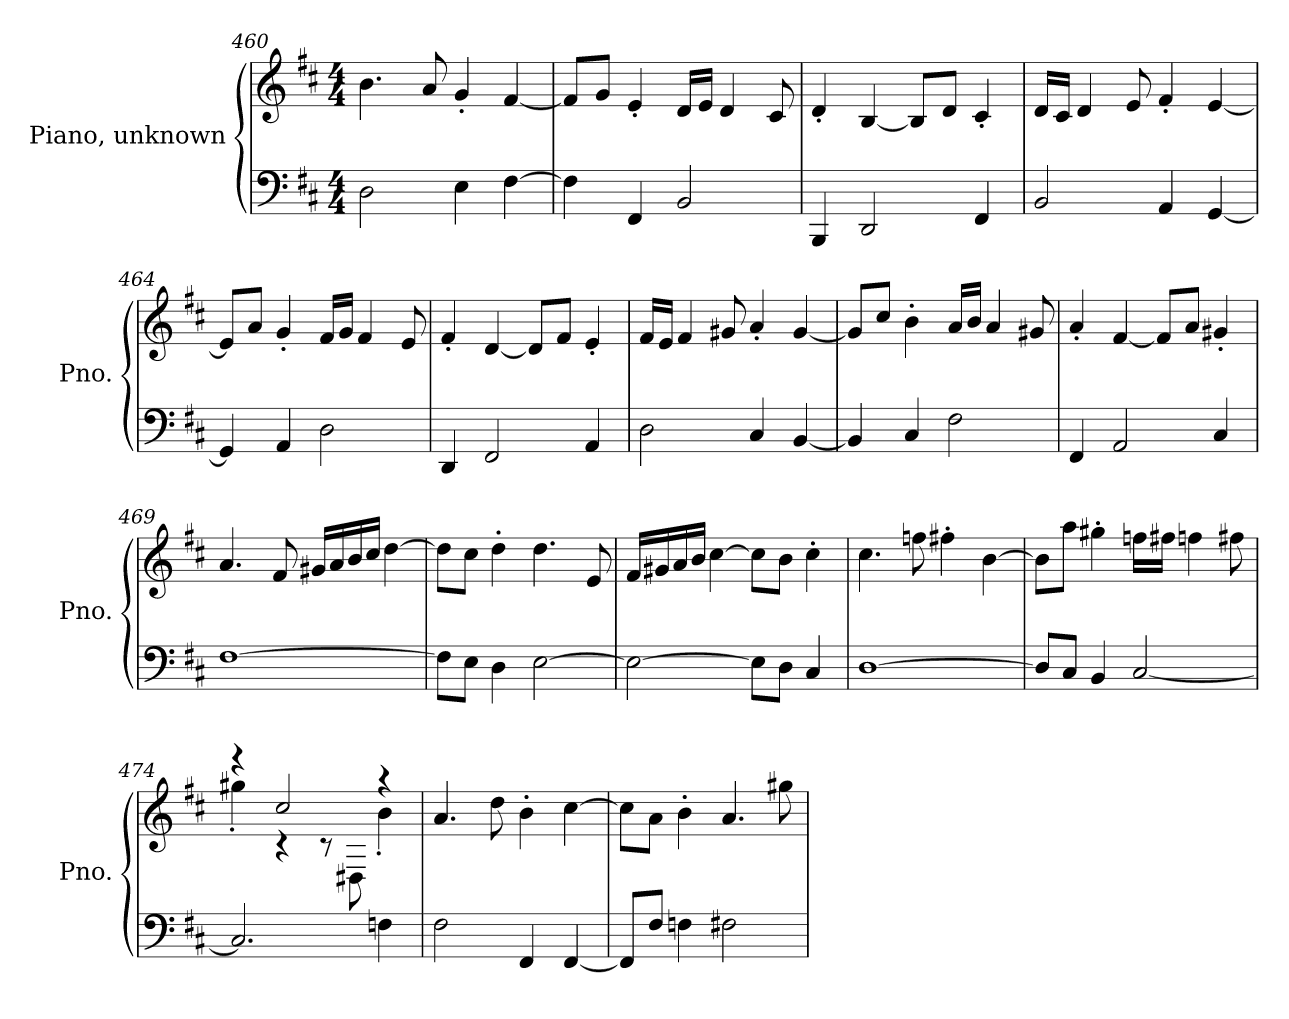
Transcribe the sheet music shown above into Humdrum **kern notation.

**kern	**kern
*part1	*part1
*staff2	*staff1
*I"Piano, unknown	*
*I'Pno.	*
*clefF4	*clefG2
*k[f#c#]	*k[f#c#]
*M4/4	*M4/4
=460	=460
2D\	4.b\
.	8a/
4E\	4g'/
[4F#\	[4f#/
=461	=461
4F#\]	8f#/L]
.	8g/J
4FF#/	4e'/
2BB/	16d/LL
.	16e/JJ
.	4d/
.	8c#/
!!LO:LB:g=z
=462	=462
4BBB/	4d'/
2DD/	[4B/
.	8B/L]
.	8d/J
4FF#/	4c#'/
=463	=463
2BB/	16d/LL
.	16c#/JJ
.	4d/
.	8e/
4AA/	4f#'/
[4GG/	[4e/
=464	=464
4GG/]	8e/L]
.	8a/J
4AA/	4g'/
2D\	16f#/LL
.	16g/JJ
.	4f#/
.	8e/
=465	=465
4DD/	4f#'/
2FF#/	[4d/
.	8d/L]
.	8f#/J
4AA/	4e'/
=466	=466
2D\	16f#/LL
.	16e/JJ
.	4f#/
.	8g#X/
4C#/	4a'/
[4BB/	[4g#/
!!LO:LB:g=z
=467	=467
4BB/]	8g#/L]
.	8cc#/J
4C#/	4b'\
2F#\	16a/LL
.	16b/JJ
.	4a/
.	8g#X/
=468	=468
4FF#/	4a'/
2AA/	[4f#/
.	8f#/L]
.	8a/J
4C#/	4g#X'/
=469	=469
[1F#	4.a/
.	8f#/
.	16g#X/LL
.	16a/
.	16b/
.	16cc#/JJ
.	[4dd\
=470	=470
8F#\L]	8dd\L]
8E\J	8cc#\J
4D\	4dd'\
[2E\	4.dd\
.	8e/
=471	=471
2E\_	16f#/LL
.	16g#X/
.	16a/
.	16b/JJ
.	[4cc#\
8E\L]	8cc#\L]
8D\J	8b\J
4C#/	4cc#'\
!!LO:LB:g=z
=472	=472
[1D	4.cc#\
.	8ffn\
.	4ff#X'\
.	[4b\
=473	=473
8D/L]	8b\L]
8C#/J	8aa\J
4BB/	4gg#X'\
[2C#/	16ffn\LL
.	16ff#X\JJ
.	4ffn\
.	8ff#X\
=474	=474
*	*^
2.C#/]	4r	4gg#X'\
.	2cc#/	4r
.	.	8r
.	.	8D#X\
4Fn\	4r	4b'\
*	*v	*v
=475	=475
2F#\	4.a/
.	8dd\
4FF#/	4b'\
[4FF#/	[4cc#\
=476	=476
8FF#/L]	8cc#\L]
8F#/J	8a\J
4Fn\	4b'\
2F#X\	4.a/
.	8gg#X\
=	=
*-	*-
